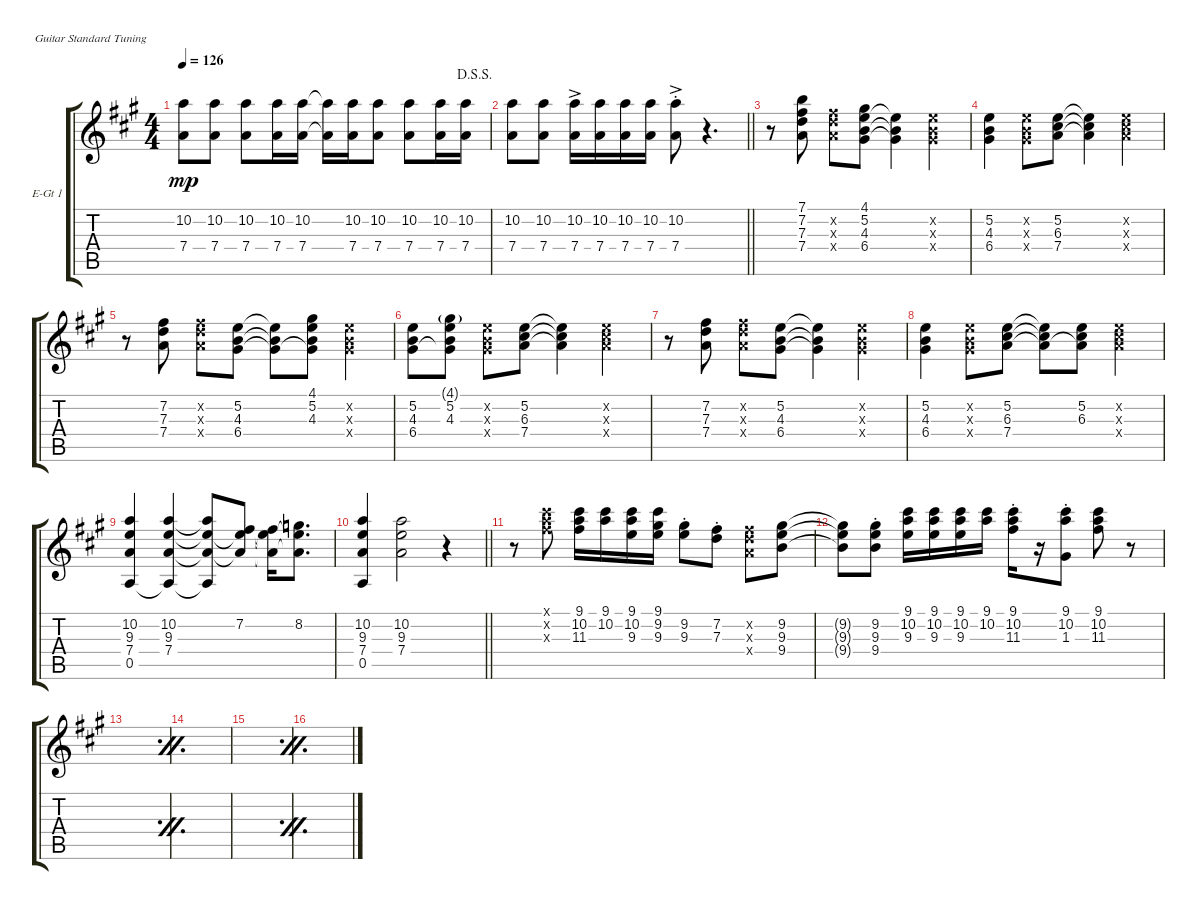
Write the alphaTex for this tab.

\bracketExtendMode groupsimilarinstruments
\firstSystemTrackNameOrientation horizontal
\otherSystemsTrackNameOrientation horizontal
\track ("E-Guitar 1 (rhythm)" "E-Gt 1") {instrument electricguitarclean}
\staff {score tabs}
\tuning (E4 B3 G3 D3 A2 E2)
\ts (4 4)
\jump dalsegnosegno
\tempo 126
\clef g2
\scale
0.333333
\ks a
(10.2 7.4).8{dy mp} (10.2 7.4).8 (10.2 7.4).8 (10.2 7.4).16 (10.2 7.4).16 (10.2{t} 7.4{t}).16 (10.2 7.4).16 (10.2 7.4).8 (10.2 7.4).8 (10.2 7.4).16 (10.2 7.4).16 |
\scale
0.333333
\barLineRight lightlight
(7.4 10.2).8 (7.4 10.2).8 (10.2 7.4{ac}).16 (10.2 7.4).16 (10.2 7.4).16 (10.2 7.4).16 (10.2{ac st} 7.4{st}).8 r.4{d} |
\scale
0.333333 r.8 (7.2 7.3 7.4 7.1).8 (7.4{x} 7.3{x} 7.2{x}).8 (5.2 4.3 6.4 4.1).8 (5.2{t} 4.3{t} 6.4{t}).4 (6.4{x} 4.3{x} 5.2{x}).4 |
\scale
0.333333 (5.2 4.3 6.4).4 (6.4{x} 4.3{x} 5.2{x}).8 (5.2 6.3 7.4).8 (5.2{t} 6.3{t} 7.4{t}).4 (6.3{x} 5.2{x} 7.4{x}).4 |
\scale
0.333333 r.8 (7.2 7.3 7.4).8 (7.4{x} 7.3{x} 7.2{x}).8 (5.2 4.3 6.4).8 (5.2{t} 4.3{t} 6.4{t}).8 (4.3 5.2 6.4{t} 4.1).8 (6.4{x} 4.3{x} 5.2{x}).4 |
\scale
0.333333 (5.2 4.3 6.4).8 (5.2 4.3 6.4{t} 4.1{g}).8 (6.4{x} 4.3{x} 5.2{x}).8 (5.2 6.3 7.4).8 (5.2{t} 6.3{t} 7.4{t}).4 (6.3{x} 5.2{x} 7.4{x}).4 |
\scale
0.333333 r.8 (7.2 7.3 7.4).8 (7.4{x} 7.3{x} 7.2{x}).8 (5.2 4.3 6.4).8 (5.2{t} 4.3{t} 6.4{t}).4 (6.4{x} 4.3{x} 5.2{x}).4 |
\scale
0.333333 (5.2 4.3 6.4).4 (6.4{x} 4.3{x} 5.2{x}).8 (5.2 6.3 7.4).8 (5.2{t} 6.3{t} 7.4{t}).8 (5.2 6.3 7.4{t}).8 (6.3{x} 5.2{x} 7.4{x}).4 |
\scale
0.333333 (0.5 7.4 9.3 10.2).4 (10.2 9.3 0.5{t} 7.4).4 (10.2{t} 7.4{t} 9.3{t} 0.5{t}).8 (7.2 9.3{t} 7.4{t}).8 (7.2{t} 9.3{t} 7.4{t}).16 (8.2 9.3{t} 7.4{t}).8{d} |
\scale
0.333333
\barLineRight lightlight
(10.2 9.3 7.4 0.5).4 (10.2 9.3 7.4).2 r.4 |
\scale
0.333333 r.8 (11.3{x} 10.2{x} 9.1{x}).8 (9.1 10.2 11.3).16 (9.1 10.2).16 (9.1 10.2 9.3).16 (9.2 9.1 9.3).16 (9.2{st} 9.3{st}).8 (7.3{st} 7.2{st}).8 (7.3{x} 7.2{x} 7.4{x}).8 (9.2 9.3 9.4).8 |
\scale
0.333333 (9.2{t} 9.3{t} 9.4{t}).8 (9.2{st} 9.3{st} 9.4{st}).8 (9.3 10.2 9.1).16 (10.2 9.1 9.3).16 (9.3 10.2 9.1).16 (10.2 9.1).16 (11.3{st} 10.2{st} 9.1).16 r.16 (10.2{st} 9.1{st} 1.3).8 (9.1 10.2 11.3).8 r.8 |
\simile firstofdouble
\scale
0.333333 |
\simile secondofdouble
\scale
0.333333 |
\simile firstofdouble
\scale
0.333333 |
\simile secondofdouble
\scale
0.333333
